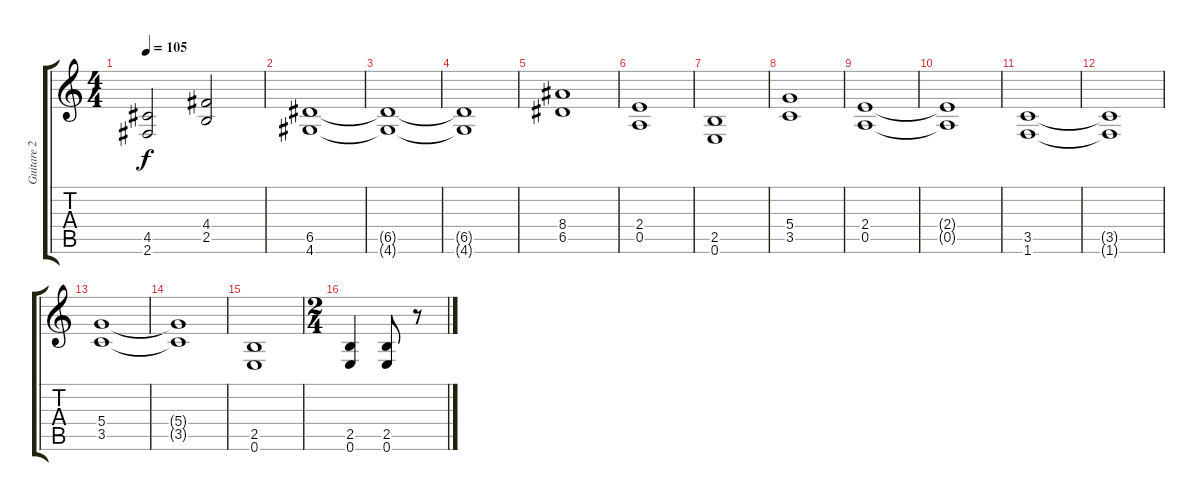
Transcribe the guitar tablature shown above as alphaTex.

\track ("Guitare 2" "Guitare 2") {instrument overdrivenguitar}
\staff {score tabs}
\tuning (E4 B3 G3 D3 A2 E2) {hide}
\ts (4 4)
\tempo 105
\clef g2
\ks c
(4.5 2.6).2{dy f} (4.4 2.5).2 |
(6.5 4.6).1 |
(6.5{t} 4.6{t}).1 |
(6.5{t} 4.6{t}).1 |
(8.4 6.5).1 |
(2.4 0.5).1 |
(2.5 0.6).1 |
(5.4 3.5).1 |
(2.4 0.5).1 |
(2.4{t} 0.5{t}).1 |
(3.5 1.6).1 |
(3.5{t} 1.6{t}).1 |
(5.4 3.5).1 |
(5.4{t} 3.5{t}).1 |
(2.5 0.6).1 |
\ts (2 4)
(2.5 0.6).4 (2.5 0.6).8 r.8
